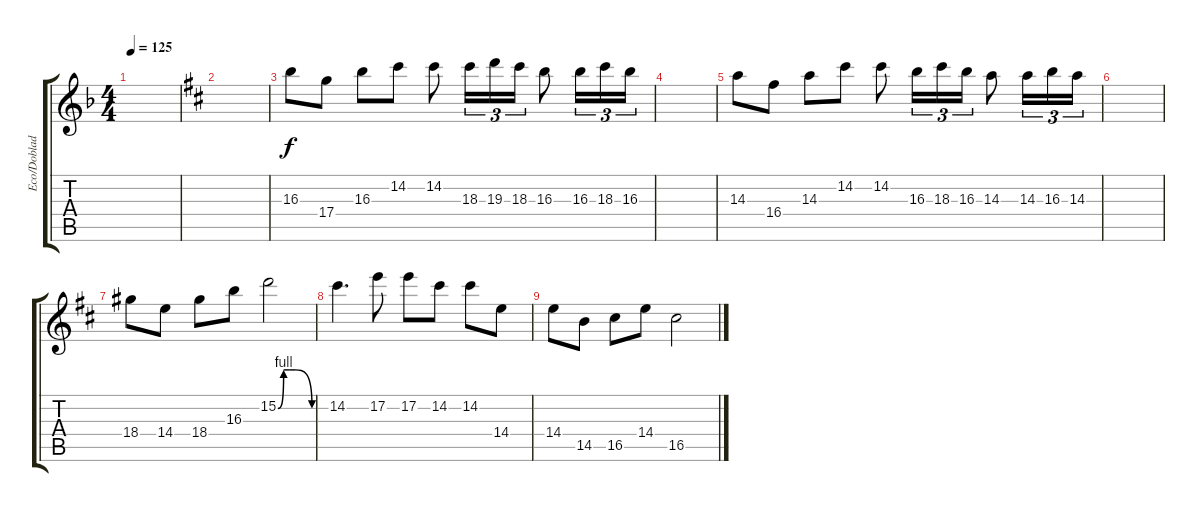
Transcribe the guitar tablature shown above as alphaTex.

\track ("Eco/Doblado Solo" "Eco/Doblad") {instrument distortionguitar}
\staff {score tabs}
\tuning (E4 B3 G3 D3 A2 E2) {hide}
\ts (4 4)
\tempo 125
\clef g2
\ks f
|
\ks d
|
16.3.8 17.4.8 16.3.8 14.2.8 14.2.8 18.3.16{tu (3 2)} 19.3.16{tu (3 2)} 18.3.16{tu (3 2)} 16.3.8 16.3.16{tu (3 2)} 18.3.16{tu (3 2)} 16.3.16{tu (3 2)} |
|
14.3.8 16.4.8 14.3.8 14.2.8 14.2.8 16.3.16{tu (3 2)} 18.3.16{tu (3 2)} 16.3.16{tu (3 2)} 14.3.8 14.3.16{tu (3 2)} 16.3.16{tu (3 2)} 14.3.16{tu (3 2)} |
|
18.4.8 14.4.8 18.4.8 16.3.8 15.2{be (custom 0 0 10 4 20 4 30 4 60 0)}.2 |
14.2.4{d} 17.2.8 17.2.8 14.2.8 14.2.8 14.4.8 |
14.4.8 14.5.8 16.5.8 14.4.8 16.5.2
